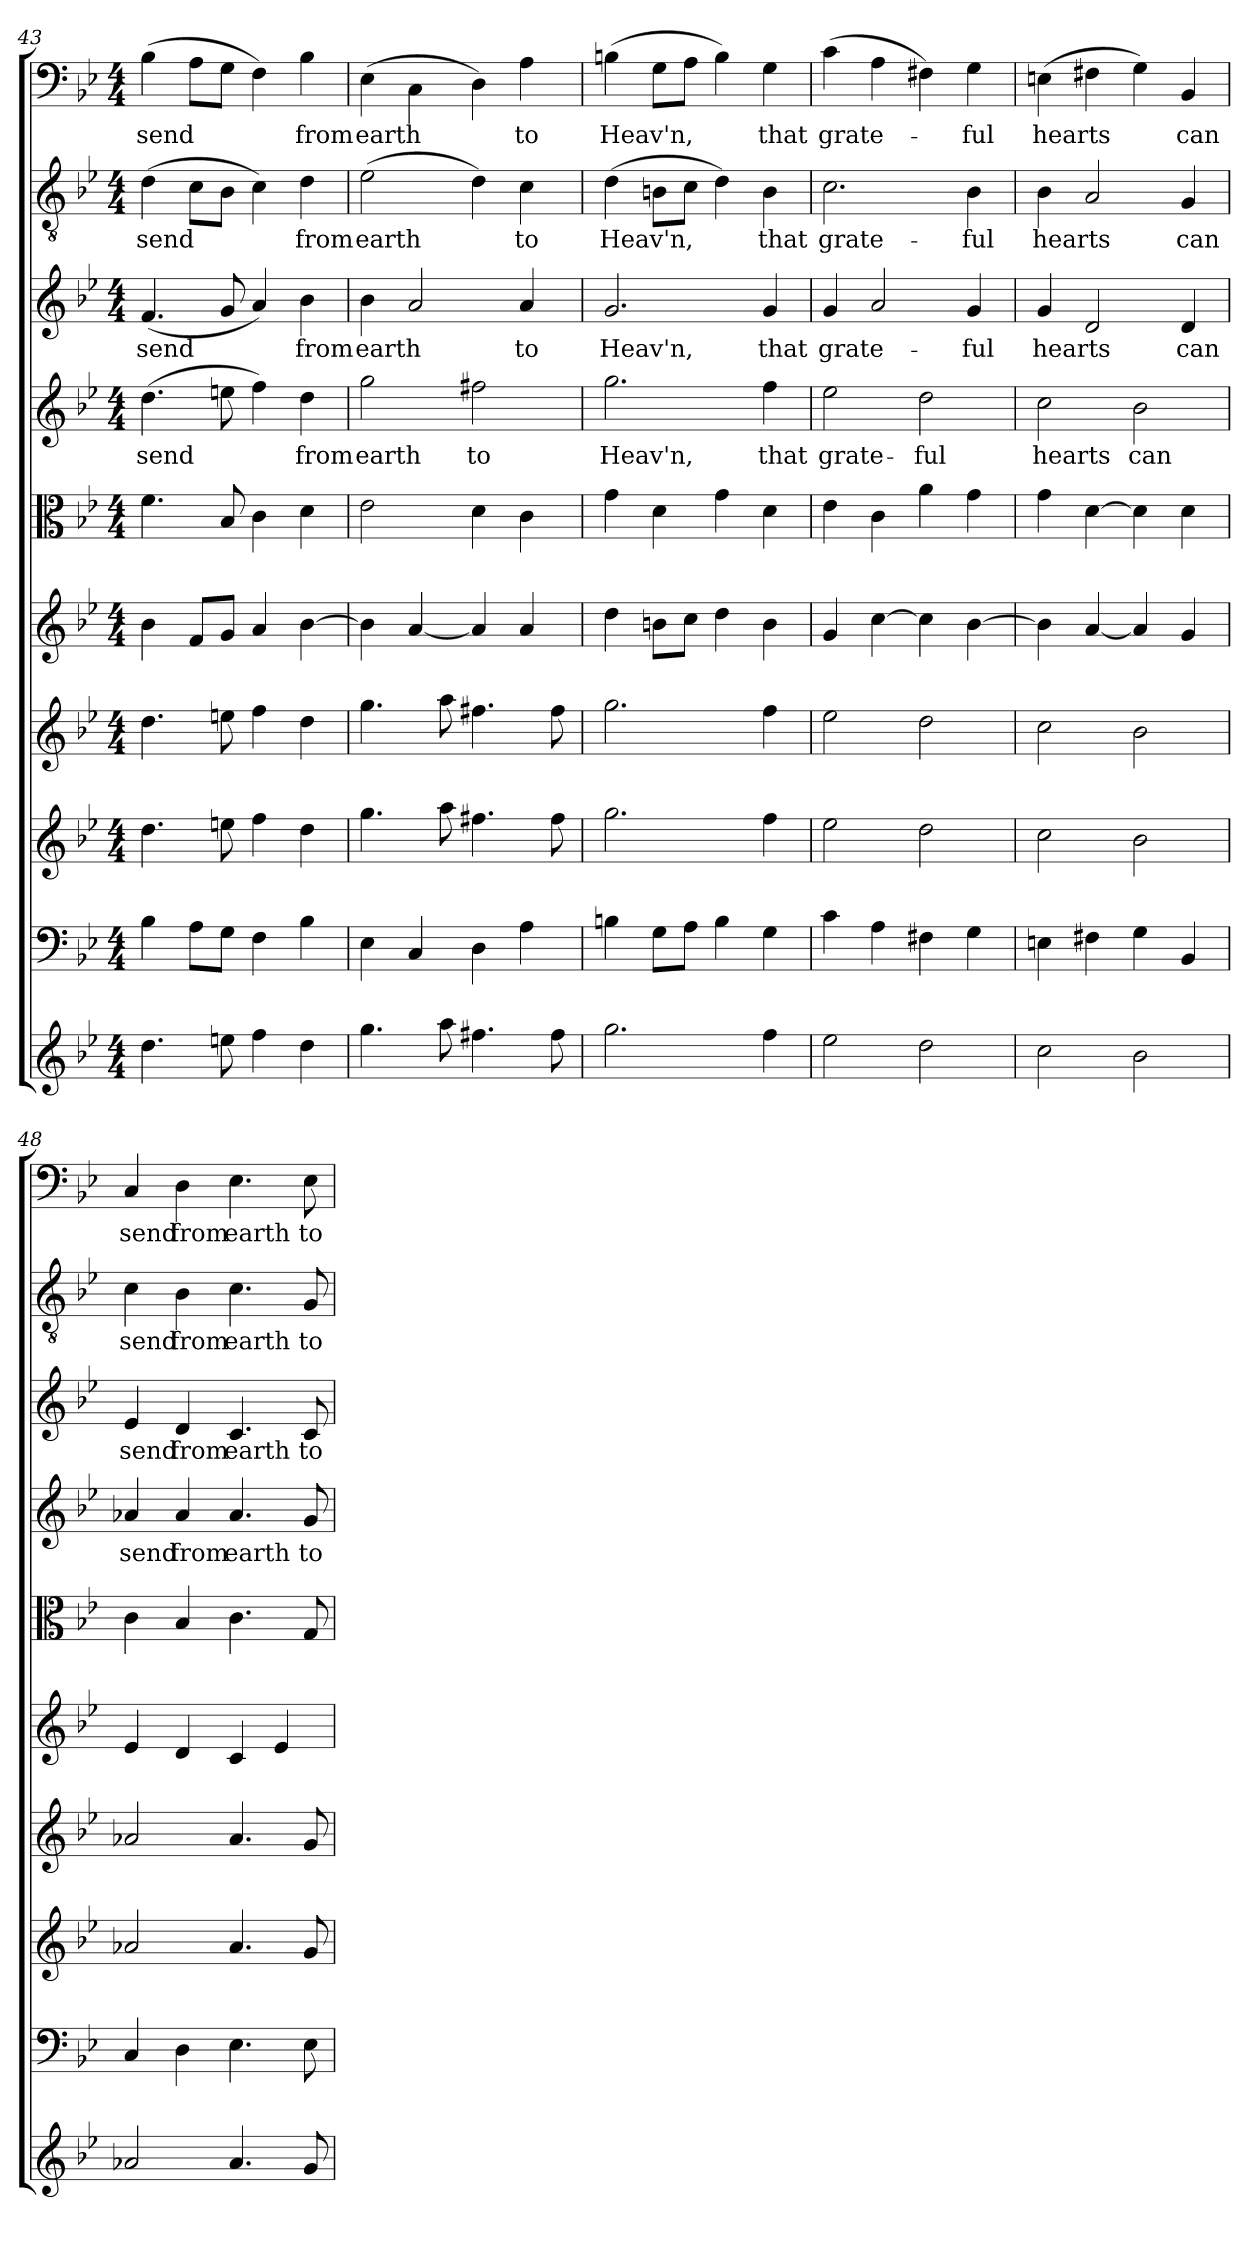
**kern	**kern	**kern	**kern	**kern	**kern	**kern	**text	**kern	**text	**kern	**text	**kern	**text
*part10	*part9	*part8	*part7	*part6	*part5	*part4	*part4	*part3	*part3	*part2	*part2	*part1	*part1
*staff10	*staff9	*staff8	*staff7	*staff6	*staff5	*staff4	*staff4	*staff3	*staff3	*staff2	*staff2	*staff1	*staff1
*clefG2	*clefF4	*clefG2	*clefG2	*clefG2	*clefC3	*clefG2	*	*clefG2	*	*clefGv2	*	*clefF4	*
*k[b-e-]	*k[b-e-]	*k[b-e-]	*k[b-e-]	*k[b-e-]	*k[b-e-]	*k[b-e-]	*	*k[b-e-]	*	*k[b-e-]	*	*k[b-e-]	*
*g:	*g:	*g:	*g:	*g:	*g:	*g:	*	*g:	*	*g:	*	*g:	*
*M4/4	*M4/4	*M4/4	*M4/4	*M4/4	*M4/4	*M4/4	*	*M4/4	*	*M4/4	*	*M4/4	*
=43	=43	=43	=43	=43	=43	=43	=43	=43	=43	=43	=43	=43	=43
4.dd\	4B-\	4.dd\	4.dd\	4b-\	4.f\	(4.dd\	send	(4.f/	send	(4d\	send	(4B-\	send
.	8A\L	.	.	8f/L	.	.	.	.	.	8c\L	.	8A\L	.
8een\	8G\J	8een\	8een\	8g/J	8B-/	8een\	.	8g/	.	8B-\J	.	8G\J	.
4ff\	4F\	4ff\	4ff\	4a/	4c\	4ff\)	.	4a/)	.	4c\)	.	4F\)	.
4dd\	4B-\	4dd\	4dd\	[4b-\	4d\	4dd\	from	4b-\	from	4d\	from	4B-\	from
=44	=44	=44	=44	=44	=44	=44	=44	=44	=44	=44	=44	=44	=44
4.gg\	4E-\	4.gg\	4.gg\	4b-\]	2e-\	2gg\	earth	4b-\	earth	(2e-\	earth	(4E-\	earth
.	4C/	.	.	[4a/	.	.	.	2a/	.	.	.	4C\	.
8aa\	.	8aa\	8aa\	.	.	.	.	.	.	.	.	.	.
4.ff#X\	4D\	4.ff#X\	4.ff#X\	4a/]	4d\	2ff#X\	to	.	.	4d\)	.	4D\)	.
.	4A\	.	.	4a/	4c\	.	.	4a/	to	4c\	to	4A\	to
8ff#\	.	8ff#\	8ff#\	.	.	.	.	.	.	.	.	.	.
=45	=45	=45	=45	=45	=45	=45	=45	=45	=45	=45	=45	=45	=45
2.gg\	4Bn\	2.gg\	2.gg\	4dd\	4g\	2.gg\	Heav'n,	2.g/	Heav'n,	(4d\	Heav'n,	(4Bn\	Heav'n,
.	8G\L	.	.	8bn\L	4d\	.	.	.	.	8Bn\L	.	8G\L	.
.	8A\J	.	.	8cc\J	.	.	.	.	.	8c\J	.	8A\J	.
.	4B\	.	.	4dd\	4g\	.	.	.	.	4d\)	.	4B\)	.
4ff\	4G\	4ff\	4ff\	4b\	4d\	4ff\	that	4g/	that	4B\	that	4G\	that
=46	=46	=46	=46	=46	=46	=46	=46	=46	=46	=46	=46	=46	=46
2ee-\	4c\	2ee-\	2ee-\	4g/	4e-\	2ee-\	grate-	4g/	grate-	2.c\	grate-	(4c\	grate-
.	4A\	.	.	[4cc\	4c\	.	.	2a/	.	.	.	4A\	.
2dd\	4F#X\	2dd\	2dd\	4cc\]	4a\	2dd\	-ful	.	.	.	.	4F#X\)	.
.	4G\	.	.	[4b-\	4g\	.	.	4g/	-ful	4B-\	-ful	4G\	-ful
=47	=47	=47	=47	=47	=47	=47	=47	=47	=47	=47	=47	=47	=47
2cc\	4En\	2cc\	2cc\	4b-\]	4g\	2cc\	hearts	4g/	hearts	4B-\	hearts	(4En\	hearts
.	4F#X\	.	.	[4a/	[4d\	.	.	2d/	.	2A/	.	4F#X\	.
2b-\	4G\	2b-\	2b-\	4a/]	4d\]	2b-\	can	.	.	.	.	4G\)	.
.	4BB-/	.	.	4g/	4d\	.	.	4d/	can	4G/	can	4BB-/	can
=48	=48	=48	=48	=48	=48	=48	=48	=48	=48	=48	=48	=48	=48
2a-X/	4C/	2a-X/	2a-X/	4e-/	4c\	4a-X/	send	4e-/	send	4c\	send	4C/	send
.	4D\	.	.	4d/	4B-/	4a-/	from	4d/	from	4B-\	from	4D\	from
4.a-/	4.E-\	4.a-/	4.a-/	4c/	4.c\	4.a-/	earth	4.c/	earth	4.c\	earth	4.E-\	earth
.	.	.	.	4e-/	.	.	.	.	.	.	.	.	.
8g/	8E-\	8g/	8g/	.	8G/	8g/	to	8c/	to	8G/	to	8E-\	to
=	=	=	=	=	=	=	=	=	=	=	=	=	=
*-	*-	*-	*-	*-	*-	*-	*-	*-	*-	*-	*-	*-	*-
